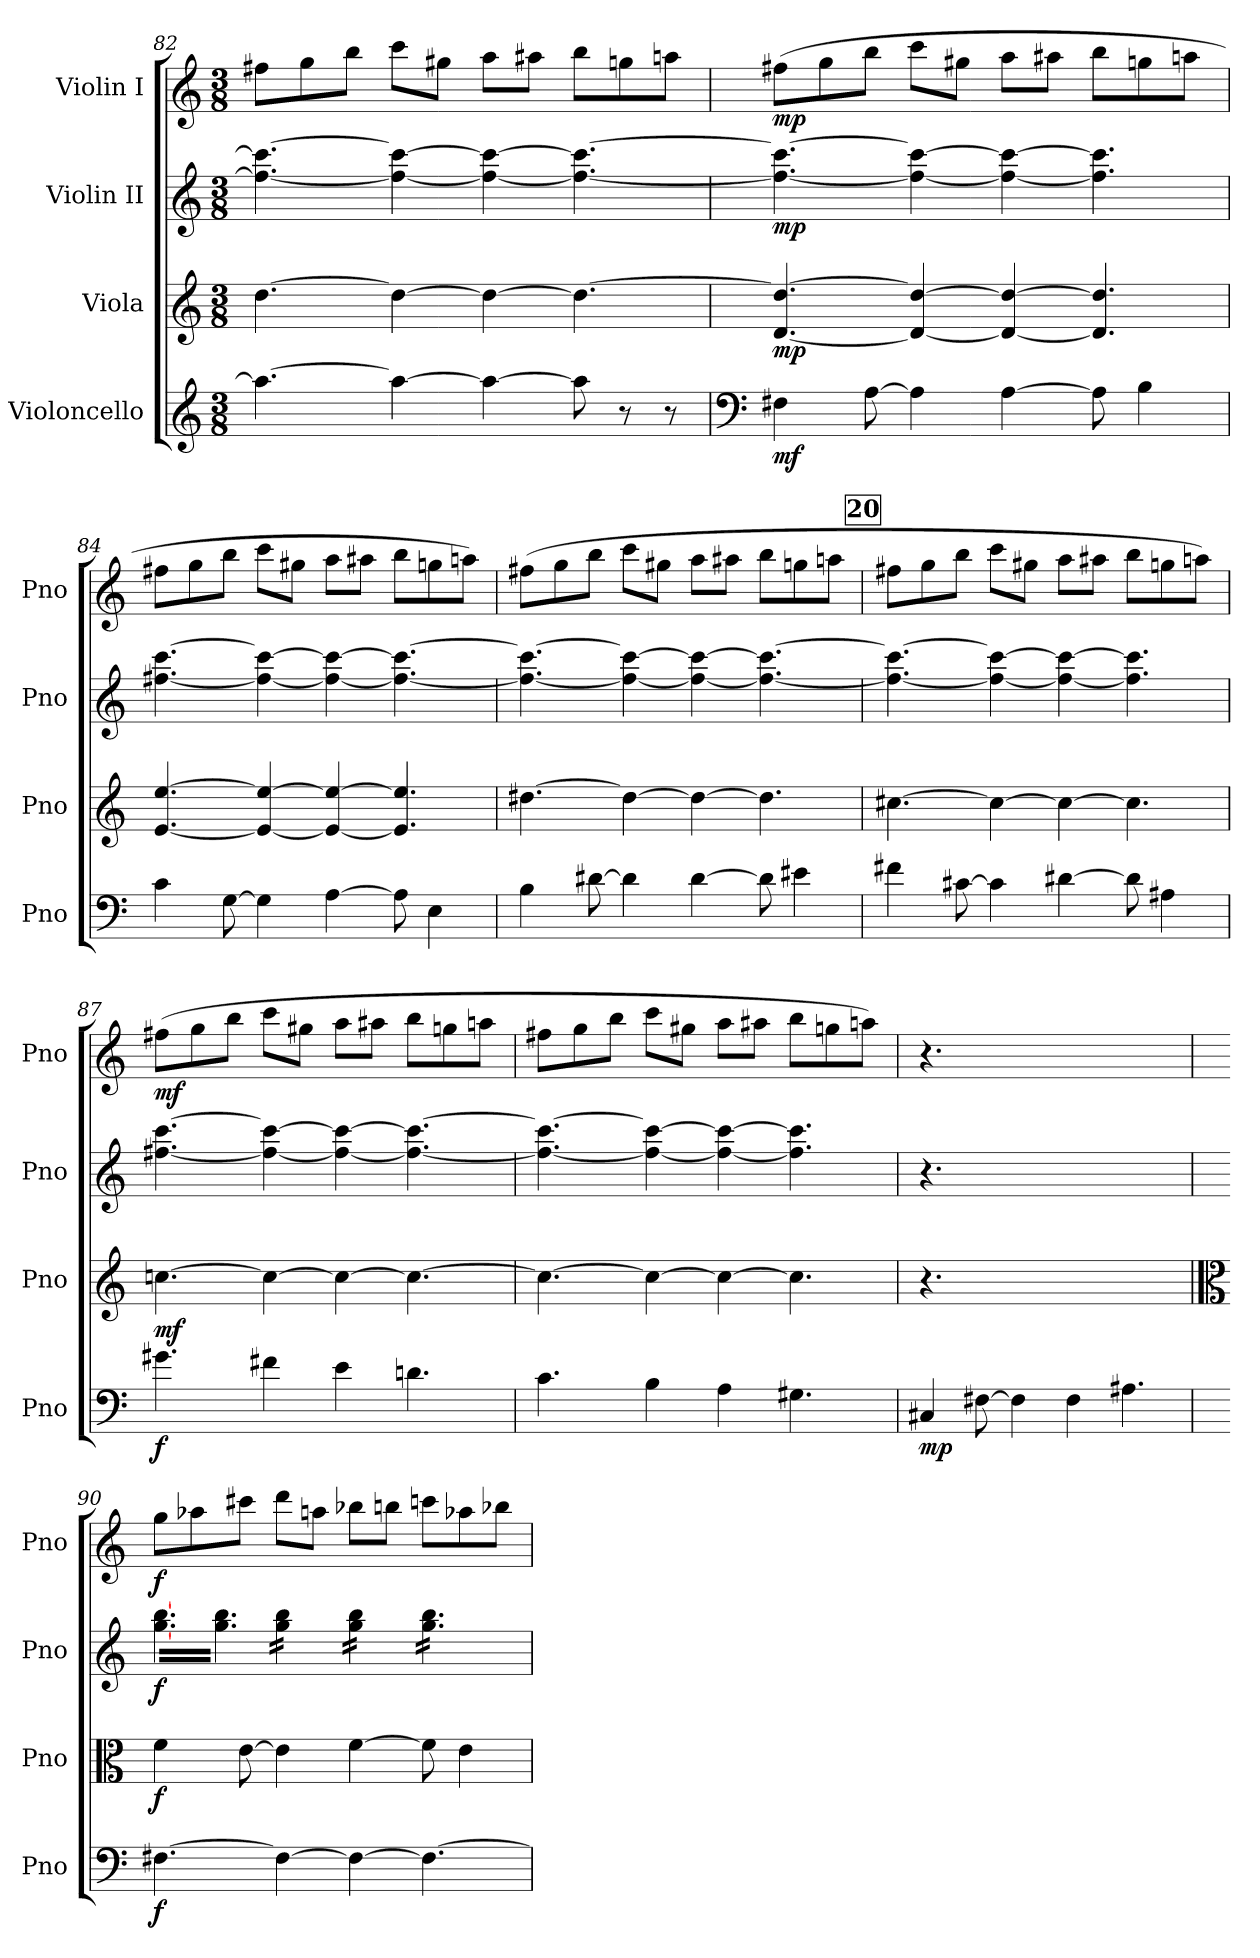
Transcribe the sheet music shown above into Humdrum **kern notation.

**kern	**dynam	**kern	**dynam	**kern	**dynam	**kern	**dynam
*part4	*part4	*part3	*part3	*part2	*part2	*part1	*part1
*staff4	*staff4	*staff3	*staff3	*staff2	*staff2	*staff1	*staff1
*I"Violoncello	*	*I"Viola	*	*I"Violin II	*	*I"Violin I	*
*I'Pno	*	*I'Pno	*	*I'Pno	*	*I'Pno	*
!!LO:PB:g=z
*clefG2	*	*clefG2	*	*clefG2	*	*clefG2	*
*k[]	*	*k[]	*	*k[]	*	*k[]	*
*M3/8	*	*M3/8	*	*M3/8	*	*M3/8	*
=82	=82	=82	=82	=82	=82	=82	=82
4.aa\_	.	[4.dd\	.	4.ff#\_ 4.ccc\_	.	8ff#X\L	.
.	.	.	.	.	.	8gg\	.
.	.	.	.	.	.	8bb\J	.
4aa\_	.	4dd\_	.	4ff#\_ 4ccc\_	.	8ccc\L	.
.	.	.	.	.	.	8gg#X\J	.
4aa\_	.	4dd\_	.	4ff#\_ 4ccc\_	.	8aa\L	.
.	.	.	.	.	.	8aa#X\J	.
8aa\]	.	4.dd\_	.	4.ff#\_ 4.ccc\_	.	8bb\L	.
8r	.	.	.	.	.	8ggn\	.
8r	.	.	.	.	.	8aan\J	.
=83	=83	=83	=83	=83	=83	=83	=83
*clefF4	*	*	*	*	*	*	*
!	!LO:DY:b	!	!LO:DY:b	!	!LO:DY:b	!	!LO:DY:b
4F#X\	mf	[4.d/ 4.dd/_	mp	4.ff#\_ 4.ccc\_	mp	(>8ff#X\L	mp
.	.	.	.	.	.	8gg\	.
[8A\	.	.	.	.	.	8bb\J	.
4A\]	.	4d/_ 4dd/_	.	4ff#\_ 4ccc\_	.	8ccc\L	.
.	.	.	.	.	.	8gg#X\J	.
[4A\	.	4d/_ 4dd/_	.	4ff#\_ 4ccc\_	.	8aa\L	.
.	.	.	.	.	.	8aa#X\J	.
8A\]	.	4.d/] 4.dd/]	.	4.ff#\] 4.ccc\]	.	8bb\L	.
4B\	.	.	.	.	.	8ggn\	.
.	.	.	.	.	.	8aan\J	.
!!LO:LB:g=z
=84	=84	=84	=84	=84	=84	=84	=84
4c\	.	[4.e/ [4.ee/	.	[4.ff#X\ [4.ccc\	.	8ff#X\L	.
.	.	.	.	.	.	8gg\	.
[8G\	.	.	.	.	.	8bb\J	.
4G\]	.	4e/_ 4ee/_	.	4ff#\_ 4ccc\_	.	8ccc\L	.
.	.	.	.	.	.	8gg#X\J	.
[4A\	.	4e/_ 4ee/_	.	4ff#\_ 4ccc\_	.	8aa\L	.
.	.	.	.	.	.	8aa#X\J	.
8A\]	.	4.e/] 4.ee/]	.	4.ff#\_ 4.ccc\_	.	8bb\L	.
4E\	.	.	.	.	.	8ggn\	.
.	.	.	.	.	.	8aan\J)	.
=85	=85	=85	=85	=85	=85	=85	=85
4B\	.	[4.dd#X\	.	4.ff#\_ 4.ccc\_	.	(>8ff#X\L	.
.	.	.	.	.	.	8gg\	.
[8d#X\	.	.	.	.	.	8bb\J	.
4d#\]	.	4dd#\_	.	4ff#\_ 4ccc\_	.	8ccc\L	.
.	.	.	.	.	.	8gg#X\J	.
[4d#\	.	4dd#\_	.	4ff#\_ 4ccc\_	.	8aa\L	.
.	.	.	.	.	.	8aa#X\J	.
8d#\]	.	4.dd#\]	.	4.ff#\_ 4.ccc\_	.	8bb\L	.
4e#X\	.	.	.	.	.	8ggn\	.
.	.	.	.	.	.	8aan\J	.
!!LO:LB:g=z
!!LO:REH:place=s1:a:fs=14:t=20
=86	=86	=86	=86	=86	=86	=86	=86
4f#X\	.	[4.cc#X\	.	4.ff#\_ 4.ccc\_	.	8ff#X\L	.
.	.	.	.	.	.	8gg\	.
[8c#X\	.	.	.	.	.	8bb\J	.
4c#\]	.	4cc#\_	.	4ff#\_ 4ccc\_	.	8ccc\L	.
.	.	.	.	.	.	8gg#X\J	.
[4d#X\	.	4cc#\_	.	4ff#\_ 4ccc\_	.	8aa\L	.
.	.	.	.	.	.	8aa#X\J	.
8d#\]	.	4.cc#\]	.	4.ff#\] 4.ccc\]	.	8bb\L	.
4A#X\	.	.	.	.	.	8ggn\	.
.	.	.	.	.	.	8aan\J)	.
=87	=87	=87	=87	=87	=87	=87	=87
!	!LO:DY:b	!	!LO:DY:b	!	!	!	!LO:DY:b
4.g#X\	f	[4.ccni\	mf	[4.ff#X\ [4.ccc\	.	(>8ff#X\L	mf
.	.	.	.	.	.	8gg\	.
.	.	.	.	.	.	8bb\J	.
4f#X\	.	4cc\_	.	4ff#\_ 4ccc\_	.	8ccc\L	.
.	.	.	.	.	.	8gg#X\J	.
4e\	.	4cc\_	.	4ff#\_ 4ccc\_	.	8aa\L	.
.	.	.	.	.	.	8aa#X\J	.
4.dni\	.	4.cc\_	.	4.ff#\_ 4.ccc\_	.	8bb\L	.
.	.	.	.	.	.	8ggn\	.
.	.	.	.	.	.	8aan\J	.
!!LO:PB:g=z
=88	=88	=88	=88	=88	=88	=88	=88
4.c\	.	4.cc\_	.	4.ff#\_ 4.ccc\_	.	8ff#X\L	.
.	.	.	.	.	.	8gg\	.
.	.	.	.	.	.	8bb\J	.
4B\	.	4cc\_	.	4ff#\_ 4ccc\_	.	8ccc\L	.
.	.	.	.	.	.	8gg#X\J	.
4A\	.	4cc\_	.	4ff#\_ 4ccc\_	.	8aa\L	.
.	.	.	.	.	.	8aa#X\J	.
4.G#X\	.	4.cc\]	.	4.ff#\] 4.ccc\]	.	8bb\L	.
.	.	.	.	.	.	8ggn\	.
.	.	.	.	.	.	8aan\J)	.
=89	=89	=89	=89	=89	=89	=89	=89
!	!LO:DY:b	!	!	!	!	!	!
4C#X/	mp	4.r	.	4.r	.	4.r	.
[8F#X\	.	.	.	.	.	.	.
4F#\]	.	2..ryy	.	2..ryy	.	2..ryy	.
4F#\	.	.	.	.	.	.	.
4.A#X\	.	.	.	.	.	.	.
=90	=90	=90	=90	=90	=90	=90	=90
*	*	*clefC3	*	*	*	*	*
!	!LO:DY:b	!	!LO:DY:b	!	!LO:DY:b	!	!LO:DY:b
*	*	*	*	*tremolo	*	*	*
[4.F#X\	f	4f\	f	[16gg\ [16bb\LL	f	8gg\L	f
.	.	.	.	16gg\ 16bb\	.	.	.
.	.	.	.	16gg\ 16bb\	.	8aa-X\	.
.	.	.	.	16gg\ 16bb\	.	.	.
.	.	[8e\	.	16gg\ 16bb\	.	8ccc#X\J	.
.	.	.	.	16gg\ 16bb\JJ	.	.	.
4F#\_	.	4e\]	.	16gg\ 16bb\LL	.	8ddd\L	.
.	.	.	.	16gg\ 16bb\	.	.	.
.	.	.	.	16gg\ 16bb\	.	8aan\J	.
.	.	.	.	16gg\ 16bb\JJ	.	.	.
4F#\_	.	[4f\	.	16gg\ 16bb\LL	.	8bb-X\L	.
.	.	.	.	16gg\ 16bb\	.	.	.
.	.	.	.	16gg\ 16bb\	.	8bbn\J	.
.	.	.	.	16gg\ 16bb\JJ	.	.	.
4.F#\_	.	8f\]	.	16gg\ 16bb\LL	.	8cccn\L	.
.	.	.	.	16gg\ 16bb\	.	.	.
.	.	4e\	.	16gg\ 16bb\	.	8aa-X\	.
.	.	.	.	16gg\ 16bb\	.	.	.
.	.	.	.	16gg\ 16bb\	.	8bb-X\J	.
.	.	.	.	16gg\ 16bb\JJ	.	.	.
*	*	*	*	*Xtremolo	*	*	*
=	=	=	=	=	=	=	=
*-	*-	*-	*-	*-	*-	*-	*-
